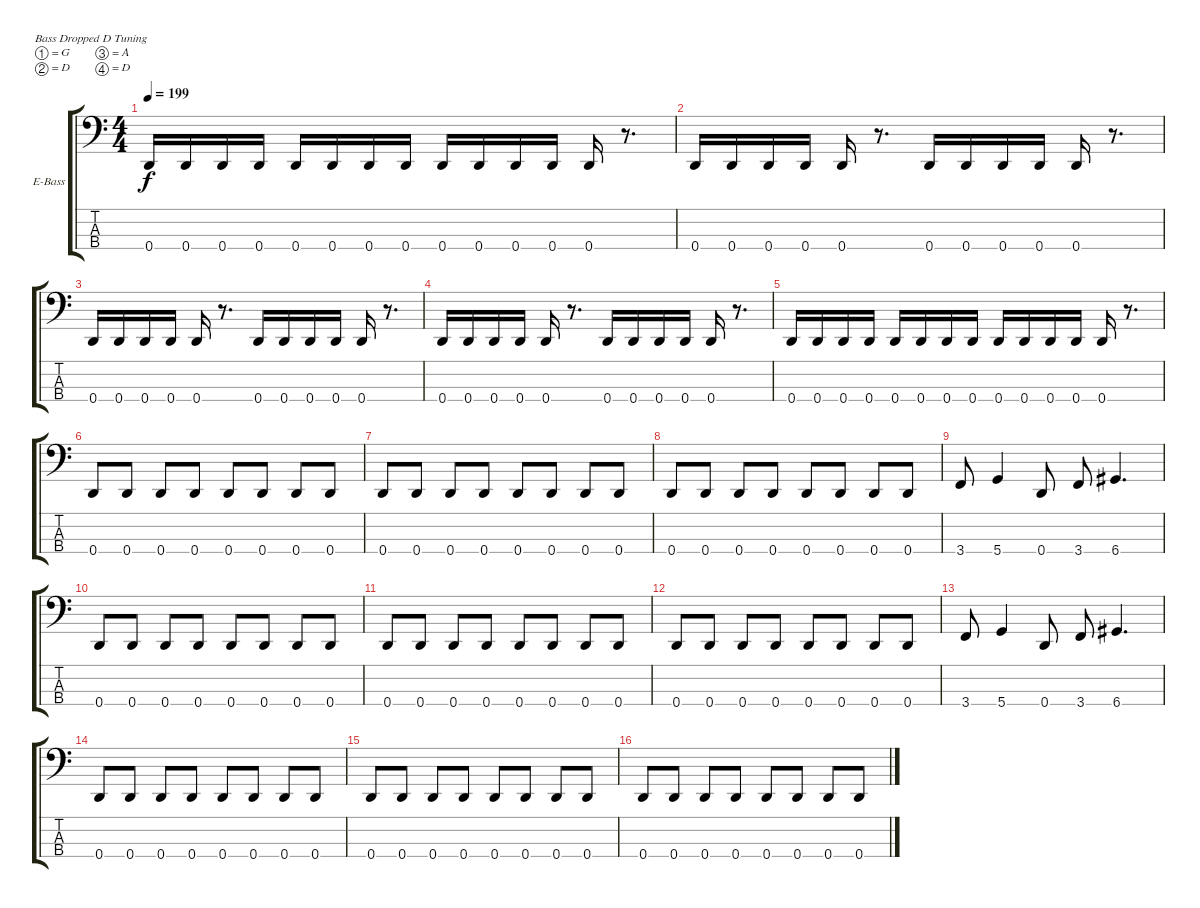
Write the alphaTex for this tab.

\bracketExtendMode groupsimilarinstruments
\firstSystemTrackNameOrientation horizontal
\otherSystemsTrackNameOrientation horizontal
\track ("Bass" "E-Bass") {instrument electricbasspick}
\staff {score tabs}
\tuning (G2 D2 A1 D1)
\ts (4 4)
\tempo 199
\clef f4
\ks c
0.4.16{dy f} 0.4.16 0.4.16 0.4.16 0.4.16 0.4.16 0.4.16 0.4.16 0.4.16 0.4.16 0.4.16 0.4.16 0.4.16 r.8{d} |
0.4.16 0.4.16 0.4.16 0.4.16 0.4.16 r.8{d} 0.4.16 0.4.16 0.4.16 0.4.16 0.4.16 r.8{d} |
0.4.16 0.4.16 0.4.16 0.4.16 0.4.16 r.8{d} 0.4.16 0.4.16 0.4.16 0.4.16 0.4.16 r.8{d} |
0.4.16 0.4.16 0.4.16 0.4.16 0.4.16 r.8{d} 0.4.16 0.4.16 0.4.16 0.4.16 0.4.16 r.8{d} |
0.4.16 0.4.16 0.4.16 0.4.16 0.4.16 0.4.16 0.4.16 0.4.16 0.4.16 0.4.16 0.4.16 0.4.16 0.4.16 r.8{d} |
0.4.8 0.4.8 0.4.8 0.4.8 0.4.8 0.4.8 0.4.8 0.4.8 |
0.4.8 0.4.8 0.4.8 0.4.8 0.4.8 0.4.8 0.4.8 0.4.8 |
0.4.8 0.4.8 0.4.8 0.4.8 0.4.8 0.4.8 0.4.8 0.4.8 |
3.4.8 5.4.4 0.4.8 3.4.8 6.4.4{d} |
0.4.8 0.4.8 0.4.8 0.4.8 0.4.8 0.4.8 0.4.8 0.4.8 |
0.4.8 0.4.8 0.4.8 0.4.8 0.4.8 0.4.8 0.4.8 0.4.8 |
0.4.8 0.4.8 0.4.8 0.4.8 0.4.8 0.4.8 0.4.8 0.4.8 |
3.4.8 5.4.4 0.4.8 3.4.8 6.4.4{d} |
0.4.8 0.4.8 0.4.8 0.4.8 0.4.8 0.4.8 0.4.8 0.4.8 |
0.4.8 0.4.8 0.4.8 0.4.8 0.4.8 0.4.8 0.4.8 0.4.8 |
0.4.8 0.4.8 0.4.8 0.4.8 0.4.8 0.4.8 0.4.8 0.4.8
